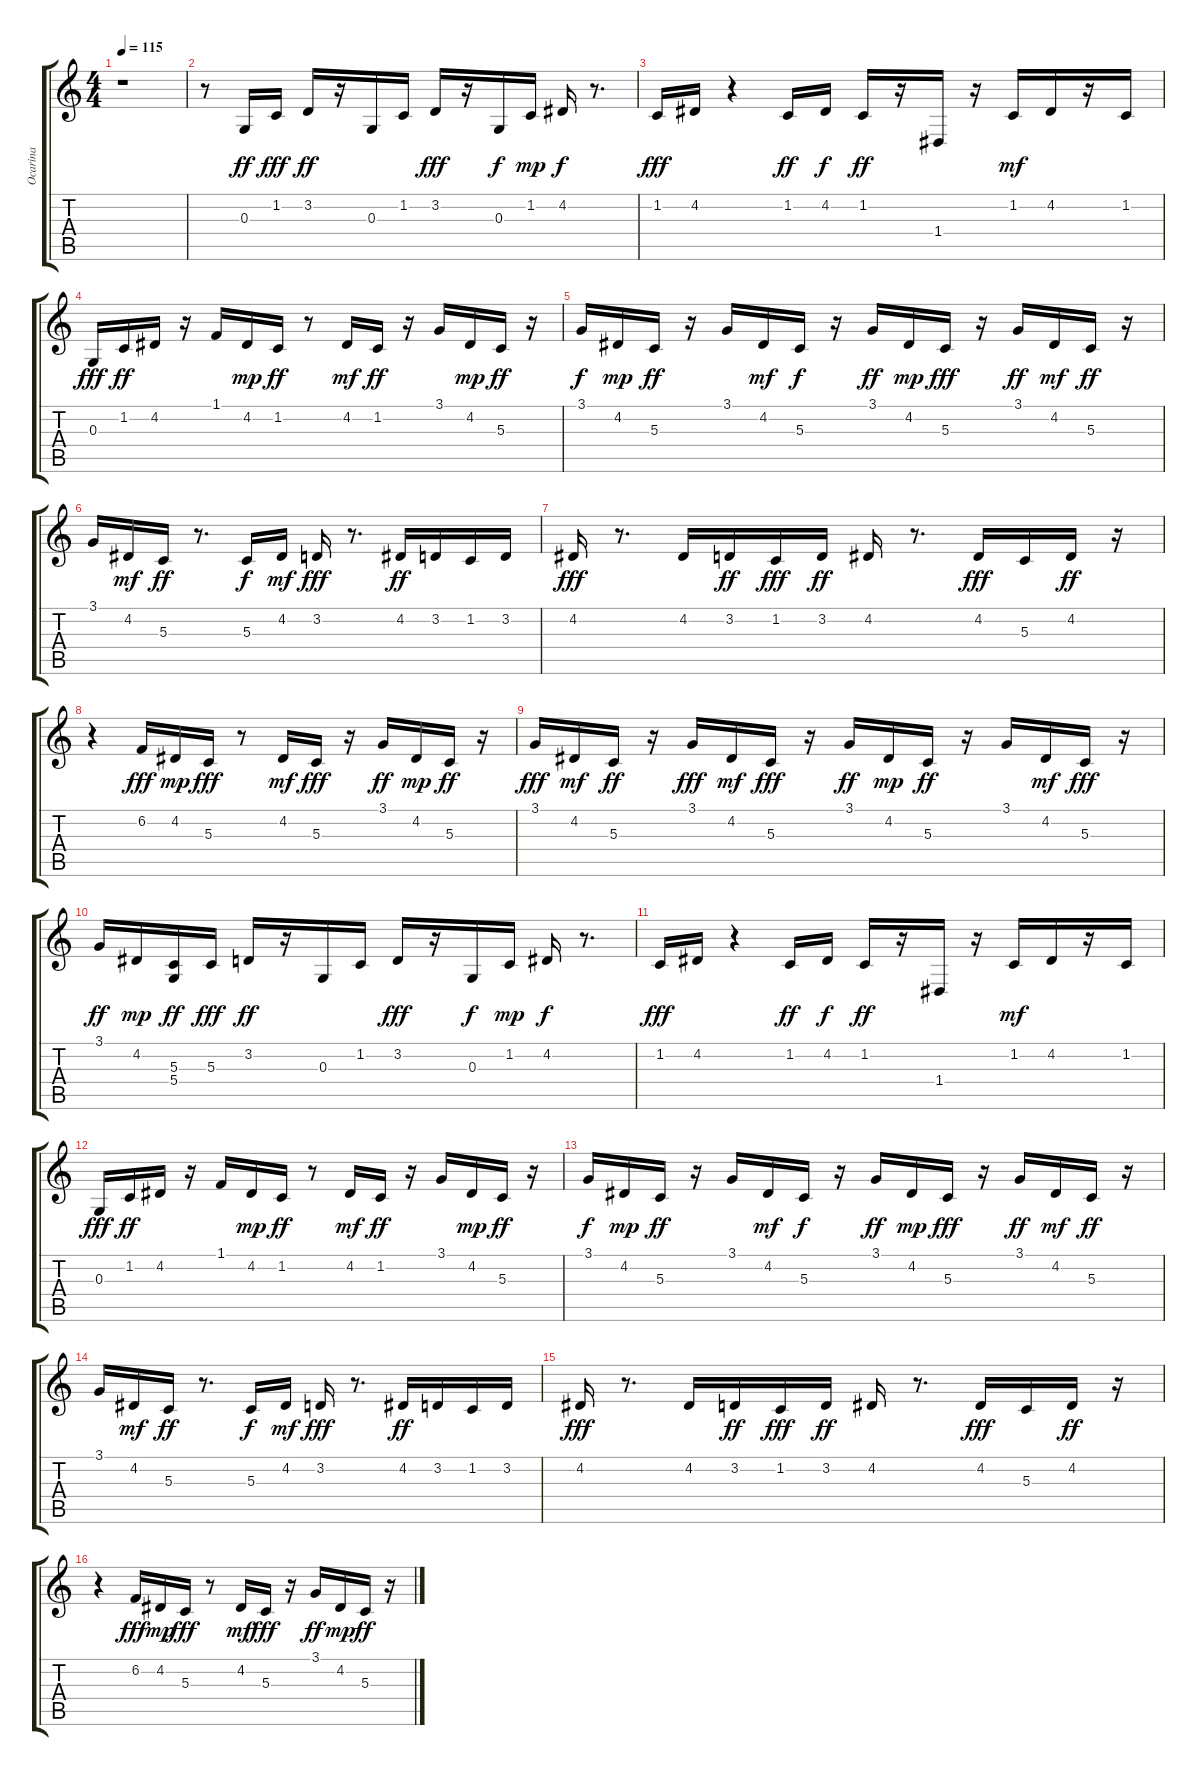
\track ("Ocarina" "Ocarina") {instrument ocarina}
\staff {score tabs}
\tuning (E4 B3 G3 D3 A2 E2) {hide}
\ts (4 4)
\tempo 115
\clef g2
\ks c
r.1{dy ff instrument ocarina} |
r.8 0.3.16{balance 0 instrument ocarina} 1.2.16{dy fff} 3.2.16{dy ff balance 5} r.16 0.3.16 1.2.16 3.2.16{dy fff} r.16 0.3.16{dy f balance 16} 1.2.16{dy mp} 4.2.16{dy f} r.8{d} |
1.2.16{dy fff balance 0} 4.2.16 r.4 1.2.16{dy ff balance 16} 4.2.16{dy f} 1.2.16{dy ff} r.16 1.4.16 r.16 1.2.16{dy mf balance 6} 4.2.16 r.16 1.2.16 |
0.3.16{dy fff balance 0} 1.2.16{dy ff} 4.2.16 r.16 1.1.16 4.2.16{dy mp} 1.2.16{dy ff} r.8 4.2.16{dy mf} 1.2.16{dy ff} r.16 3.1.16{balance 16} 4.2.16{dy mp} 5.3.16{dy ff} r.16 |
3.1.16{dy f} 4.2.16{dy mp} 5.3.16{dy ff} r.16 3.1.16 4.2.16{dy mf} 5.3.16{dy f} r.16 3.1.16{dy ff} 4.2.16{dy mp} 5.3.16{dy fff} r.16 3.1.16{dy ff} 4.2.16{dy mf} 5.3.16{dy ff} r.16 |
3.1.16 4.2.16{dy mf} 5.3.16{dy ff} r.8{d} 5.3.16{dy f balance 16} 4.2.16{dy mf} 3.2.16{dy fff} r.8{d} 4.2.16{dy ff balance 0} 3.2.16 1.2.16 3.2.16 |
4.2.16{dy fff} r.8{d} 4.2.16{balance 16} 3.2.16{dy ff} 1.2.16{dy fff} 3.2.16{dy ff} 4.2.16 r.8{d} 4.2.16{dy fff balance 0} 5.3.16 4.2.16{dy ff} r.16 |
r.4 6.2.16{dy fff balance 0} 4.2.16{dy mp} 5.3.16{dy fff} r.8 4.2.16{dy mf} 5.3.16{dy fff} r.16 3.1.16{dy ff} 4.2.16{dy mp} 5.3.16{dy ff} r.16 |
3.1.16{dy fff} 4.2.16{dy mf} 5.3.16{dy ff} r.16 3.1.16{dy fff} 4.2.16{dy mf} 5.3.16{dy fff} r.16 3.1.16{dy ff} 4.2.16{dy mp} 5.3.16{dy ff} r.16 3.1.16 4.2.16{dy mf} 5.3.16{dy fff} r.16 |
3.1.16{dy ff} 4.2.16{dy mp} (5.3 5.4).16{dy ff balance 0} 5.3.16{dy fff} 3.2.16{dy ff balance 5} r.16 0.3.16 1.2.16 3.2.16{dy fff} r.16 0.3.16{dy f balance 16} 1.2.16{dy mp} 4.2.16{dy f} r.8{d} |
1.2.16{dy fff balance 0} 4.2.16 r.4 1.2.16{dy ff balance 16} 4.2.16{dy f} 1.2.16{dy ff} r.16 1.4.16 r.16 1.2.16{dy mf balance 6} 4.2.16 r.16 1.2.16 |
0.3.16{dy fff balance 0} 1.2.16{dy ff} 4.2.16 r.16 1.1.16 4.2.16{dy mp} 1.2.16{dy ff} r.8 4.2.16{dy mf} 1.2.16{dy ff} r.16 3.1.16{balance 16} 4.2.16{dy mp} 5.3.16{dy ff} r.16 |
3.1.16{dy f} 4.2.16{dy mp} 5.3.16{dy ff} r.16 3.1.16 4.2.16{dy mf} 5.3.16{dy f} r.16 3.1.16{dy ff} 4.2.16{dy mp} 5.3.16{dy fff} r.16 3.1.16{dy ff} 4.2.16{dy mf} 5.3.16{dy ff} r.16 |
3.1.16 4.2.16{dy mf} 5.3.16{dy ff} r.8{d} 5.3.16{dy f balance 16} 4.2.16{dy mf} 3.2.16{dy fff} r.8{d} 4.2.16{dy ff balance 0} 3.2.16 1.2.16 3.2.16 |
4.2.16{dy fff} r.8{d} 4.2.16{balance 16} 3.2.16{dy ff} 1.2.16{dy fff} 3.2.16{dy ff} 4.2.16 r.8{d} 4.2.16{dy fff balance 0} 5.3.16 4.2.16{dy ff} r.16 |
r.4 6.2.16{dy fff balance 0} 4.2.16{dy mp} 5.3.16{dy fff} r.8 4.2.16{dy mf} 5.3.16{dy fff} r.16 3.1.16{dy ff} 4.2.16{dy mp} 5.3.16{dy ff} r.16
